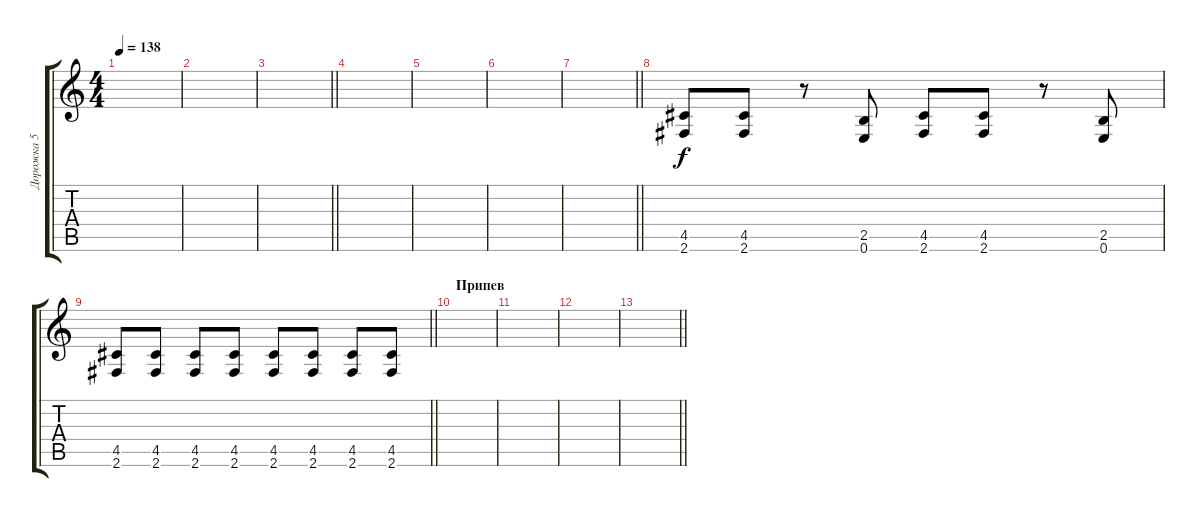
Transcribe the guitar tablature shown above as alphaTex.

\track ("Дорожка 5" "Дорожка 5") {instrument overdrivenguitar}
\staff {score tabs}
\tuning (E4 B3 G3 D3 A2 E2) {hide}
\ts (4 4)
\tempo 138
\clef g2
\ks c
|
|
\barLineRight lightlight
|
|
|
|
\barLineRight lightlight
|
(4.5 2.6).8 (4.5 2.6).8 r.8 (2.5 0.6).8 (4.5 2.6).8 (4.5 2.6).8 r.8 (2.5 0.6).8 |
\barLineRight lightlight
(4.5 2.6).8 (4.5 2.6).8 (4.5 2.6).8 (4.5 2.6).8 (4.5 2.6).8 (4.5 2.6).8 (4.5 2.6).8 (4.5 2.6).8 |
\section ("" "Припев")
|
|
|
\barLineRight lightlight
